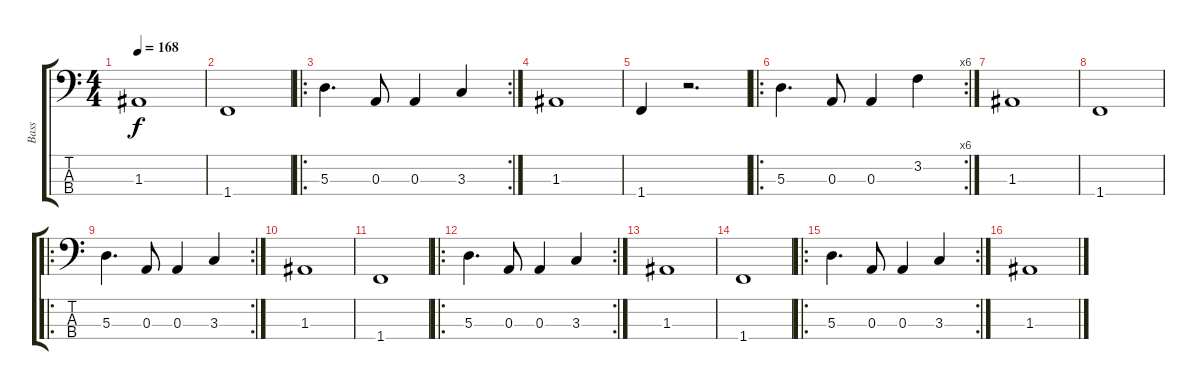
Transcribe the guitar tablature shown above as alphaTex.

\track ("Bass" "Bass") {instrument electricbassfinger}
\staff {score tabs}
\tuning (G2 D2 A1 E1) {hide}
\ts (4 4)
\tempo 168
\clef f4
\ks c
1.3.1{dy f} |
1.4.1 |
\ro
\rc 2
5.3.4{d} 0.3.8 0.3.4 3.3.4 |
1.3.1 |
1.4.4 r.2{d} |
\ro
\rc 6
5.3.4{d} 0.3.8 0.3.4 3.2.4 |
1.3.1 |
1.4.1 |
\ro
\rc 2
5.3.4{d} 0.3.8 0.3.4 3.3.4 |
1.3.1 |
1.4.1 |
\ro
\rc 2
5.3.4{d} 0.3.8 0.3.4 3.3.4 |
1.3.1 |
1.4.1 |
\ro
\rc 2
5.3.4{d} 0.3.8 0.3.4 3.3.4 |
1.3.1
